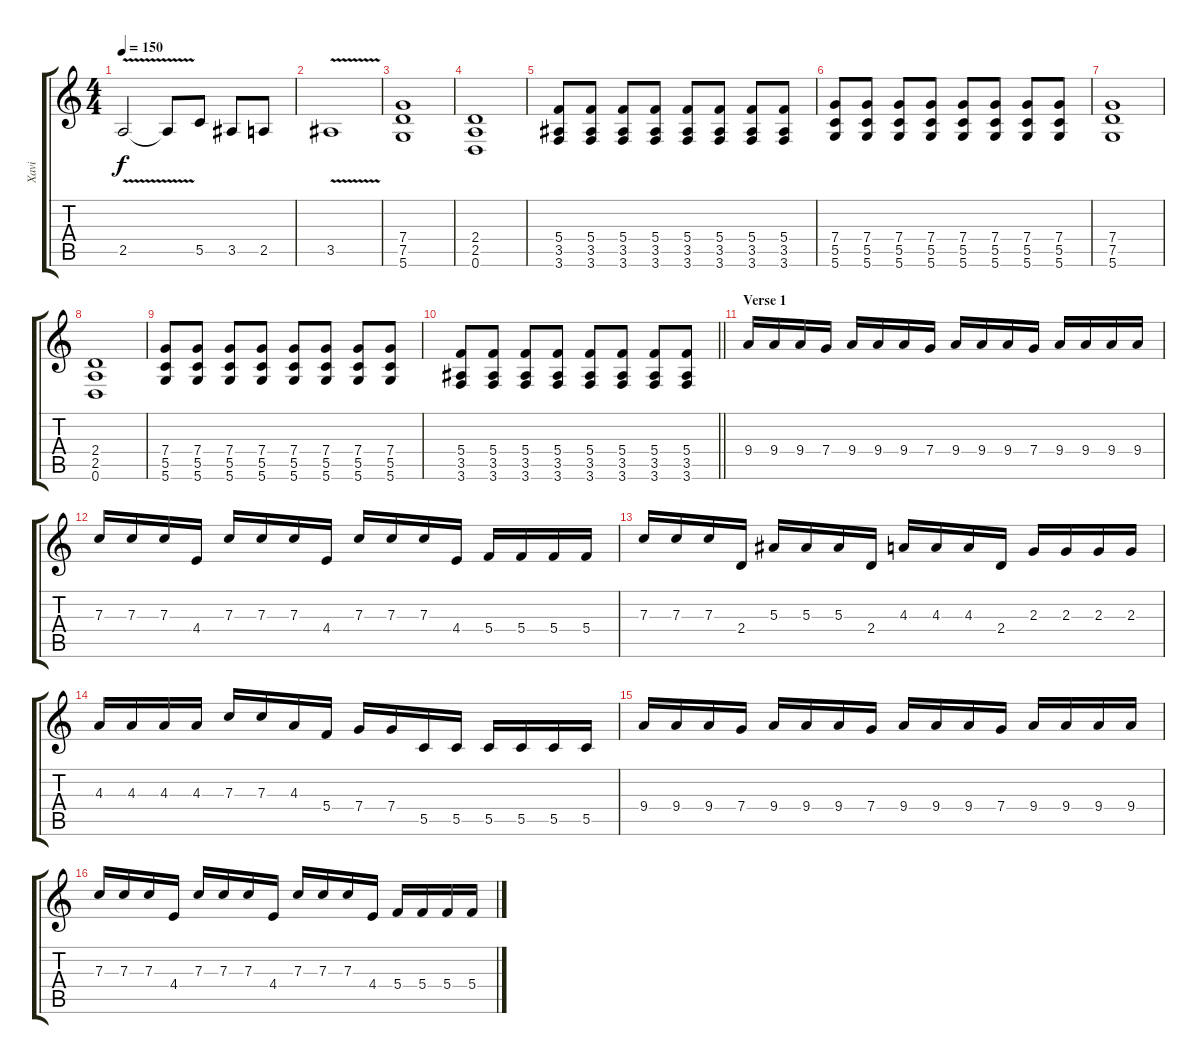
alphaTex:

\track ("Xavi" "Xavi") {instrument distortionguitar}
\staff {score tabs}
\tuning (D4 A3 F3 C3 G2 D2) {hide}
\ts (4 4)
\tempo 150
\clef g2
\ks c
2.5{v}.2{dy f} 2.5{t}.8 5.5.8 3.5.8 2.5.8 |
3.5{v}.1 |
(7.4 7.5 5.6).1 |
(2.4 2.5 0.6).1 |
(5.4 3.5 3.6).8 (5.4 3.5 3.6).8 (5.4 3.5 3.6).8 (5.4 3.5 3.6).8 (5.4 3.5 3.6).8 (5.4 3.5 3.6).8 (5.4 3.5 3.6).8 (5.4 3.5 3.6).8 |
(7.4 5.5 5.6).8 (7.4 5.5 5.6).8 (7.4 5.5 5.6).8 (7.4 5.5 5.6).8 (7.4 5.5 5.6).8 (7.4 5.5 5.6).8 (7.4 5.5 5.6).8 (7.4 5.5 5.6).8 |
(7.4 7.5 5.6).1 |
(2.4 2.5 0.6).1 |
(7.4 5.5 5.6).8 (7.4 5.5 5.6).8 (7.4 5.5 5.6).8 (7.4 5.5 5.6).8 (7.4 5.5 5.6).8 (7.4 5.5 5.6).8 (7.4 5.5 5.6).8 (7.4 5.5 5.6).8 |
\barLineRight lightlight
(5.4 3.5 3.6).8 (5.4 3.5 3.6).8 (5.4 3.5 3.6).8 (5.4 3.5 3.6).8 (5.4 3.5 3.6).8 (5.4 3.5 3.6).8 (5.4 3.5 3.6).8 (5.4 3.5 3.6).8 |
\section ("" "Verse 1")
9.4.16 9.4.16 9.4.16 7.4.16 9.4.16 9.4.16 9.4.16 7.4.16 9.4.16 9.4.16 9.4.16 7.4.16 9.4.16 9.4.16 9.4.16 9.4.16 |
7.3.16 7.3.16 7.3.16 4.4.16 7.3.16 7.3.16 7.3.16 4.4.16 7.3.16 7.3.16 7.3.16 4.4.16 5.4.16 5.4.16 5.4.16 5.4.16 |
7.3.16 7.3.16 7.3.16 2.4.16 5.3.16 5.3.16 5.3.16 2.4.16 4.3.16 4.3.16 4.3.16 2.4.16 2.3.16 2.3.16 2.3.16 2.3.16 |
4.3.16 4.3.16 4.3.16 4.3.16 7.3.16 7.3.16 4.3.16 5.4.16 7.4.16 7.4.16 5.5.16 5.5.16 5.5.16 5.5.16 5.5.16 5.5.16 |
9.4.16 9.4.16 9.4.16 7.4.16 9.4.16 9.4.16 9.4.16 7.4.16 9.4.16 9.4.16 9.4.16 7.4.16 9.4.16 9.4.16 9.4.16 9.4.16 |
7.3.16 7.3.16 7.3.16 4.4.16 7.3.16 7.3.16 7.3.16 4.4.16 7.3.16 7.3.16 7.3.16 4.4.16 5.4.16 5.4.16 5.4.16 5.4.16
